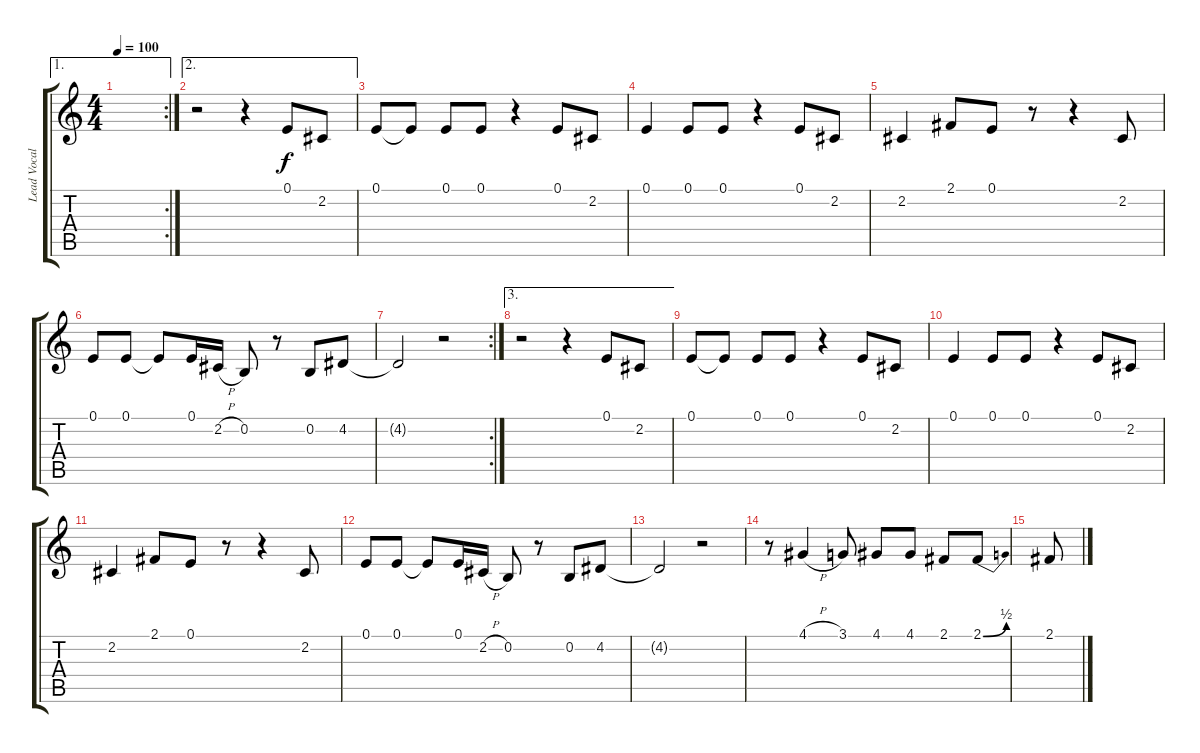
\track ("Lead Vocals" "Lead Vocal") {mute instrument altosax}
\staff {score tabs}
\tuning (E4 B3 G3 D3 A2 E2) {hide}
\ae 1
\rc 2
\ts (4 4)
\tempo 100
\clef g2
\ks c
|
\ae 2
r.2 r.4 0.1.8 2.2.8 |
0.1.8 0.1{t}.8 0.1.8 0.1.8 r.4 0.1.8 2.2.8 |
0.1.4 0.1.8 0.1.8 r.4 0.1.8 2.2.8 |
2.2.4 2.1.8 0.1.8 r.8 r.4 2.2.8 |
0.1.8 0.1.8 0.1{t}.8 0.1.16 2.2{h}.16 0.2.8 r.8 0.2.8 4.2.8 |
\rc 2
4.2{t}.2 r.2 |
\ae 3
r.2 r.4 0.1.8 2.2.8 |
0.1.8 0.1{t}.8 0.1.8 0.1.8 r.4 0.1.8 2.2.8 |
0.1.4 0.1.8 0.1.8 r.4 0.1.8 2.2.8 |
2.2.4 2.1.8 0.1.8 r.8 r.4 2.2.8 |
0.1.8 0.1.8 0.1{t}.8 0.1.16 2.2{h}.16 0.2.8 r.8 0.2.8 4.2.8 |
4.2{t}.2 r.2 |
r.8 4.1{h}.4 3.1.8 4.1.8 4.1.8 2.1.8 2.1{be (bend 0 0 60 2)}.8 |
2.1.8
